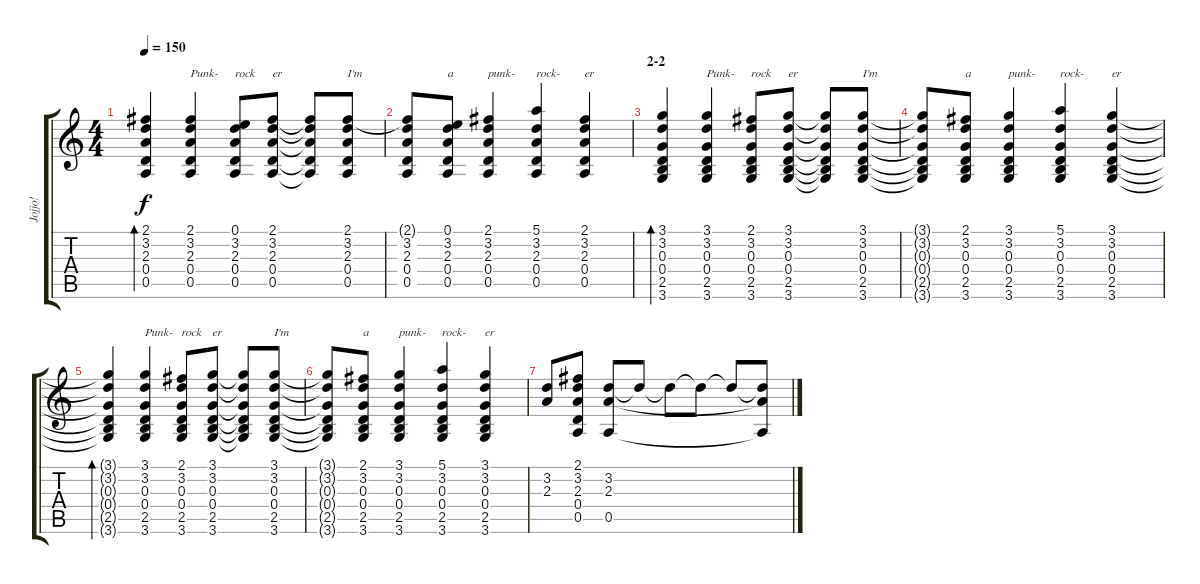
\track ("Jojjo!" "Jojjo!") {instrument acousticguitarnylon}
\staff {score tabs}
\tuning (E4 B3 G3 D3 A2 E2) {hide}
\ts (4 4)
\tempo 150
\clef g2
\ks c
(2.1 3.2 2.3 0.4 0.5).4{bd 120 dy f} (2.1 3.2 2.3 0.4 0.5).4{txt "Punk-"} (0.1 3.2 2.3 0.4 0.5).8{txt "rock"} (2.1 3.2 2.3 0.4 0.5).8{txt "er"} (2.1{t} 3.2{t} 2.3{t} 0.4{t} 0.5{t}).8 (2.1 3.2 2.3 0.4 0.5).8{txt "I'm"} |
(2.1{t} 3.2 2.3 0.4 0.5).8 (0.1 3.2 2.3 0.4 0.5).8{txt "a"} (2.1 3.2 2.3 0.4 0.5).4{txt "punk-"} (5.1 3.2 2.3 0.4 0.5).4{txt "rock-"} (2.1 3.2 2.3 0.4 0.5).4{txt "er"} |
\section ("" "2-2")
(3.1 3.2 0.3 0.4 2.5 3.6).4{bd 120} (3.1 3.2 0.3 0.4 2.5 3.6).4{txt "Punk-"} (2.1 3.2 0.3 0.4 2.5 3.6).8{txt "rock"} (3.1 3.2 0.3 0.4 2.5 3.6).8{txt "er"} (3.1{t} 3.2{t} 0.3{t} 0.4{t} 2.5{t} 3.6{t}).8 (3.1 3.2 0.3 0.4 2.5 3.6).8{txt "I'm"} |
(3.1{t} 3.2{t} 0.3{t} 0.4{t} 2.5{t} 3.6{t}).8 (2.1 3.2 0.3 0.4 2.5 3.6).8{txt "a"} (3.1 3.2 0.3 0.4 2.5 3.6).4{txt "punk-"} (5.1 3.2 0.3 0.4 2.5 3.6).4{txt "rock-"} (3.1 3.2 0.3 0.4 2.5 3.6).4{txt "er"} |
(3.1{t} 3.2{t} 0.3{t} 0.4{t} 2.5{t} 3.6{t}).4{bd 120} (3.1 3.2 0.3 0.4 2.5 3.6).4{txt "Punk-"} (2.1 3.2 0.3 0.4 2.5 3.6).8{txt "rock"} (3.1 3.2 0.3 0.4 2.5 3.6).8{txt "er"} (3.1{t} 3.2{t} 0.3{t} 0.4{t} 2.5{t} 3.6{t}).8 (3.1 3.2 0.3 0.4 2.5 3.6).8{txt "I'm"} |
(3.1{t} 3.2{t} 0.3{t} 0.4{t} 2.5{t} 3.6{t}).8 (2.1 3.2 0.3 0.4 2.5 3.6).8{txt "a"} (3.1 3.2 0.3 0.4 2.5 3.6).4{txt "punk-"} (5.1 3.2 0.3 0.4 2.5 3.6).4{txt "rock-"} (3.1 3.2 0.3 0.4 2.5 3.6).4{txt "er"} |
(3.2 2.3).8 (2.1 3.2 2.3 0.4 0.5).8 (3.2 2.3 0.5).8 3.2{t}.8 3.2{t}.8 3.2{t}.8 3.2{t}.8 (3.2{t} 2.3{t} 0.5{t}).8
